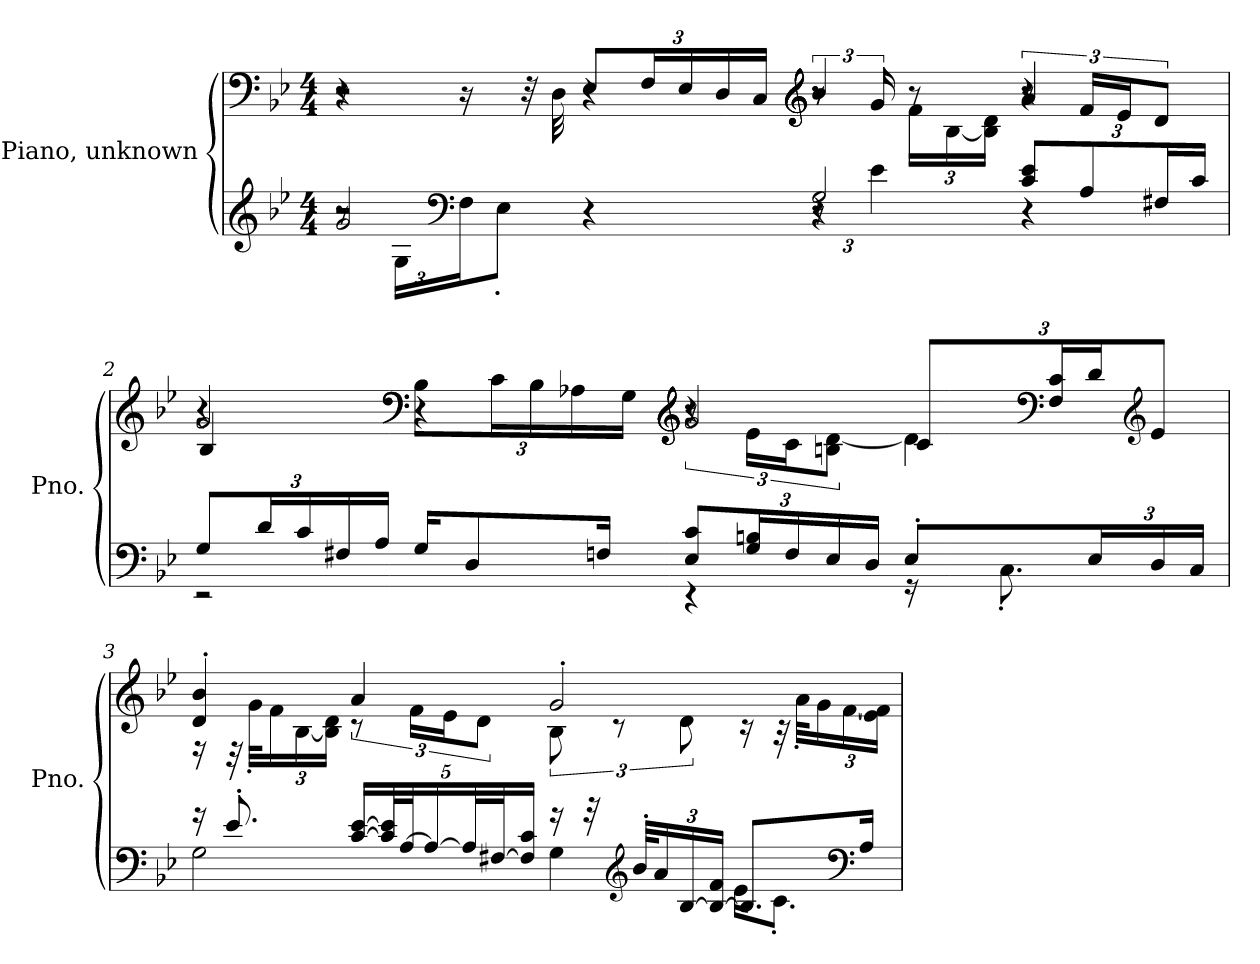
**kern	**kern
*part1	*part1
*staff2	*staff1
*I"Piano, unknown	*
*I'Pno.	*
*clefG2	*clefF4
*k[b-e-]	*k[b-e-]
*M4/4	*M4/4
*MM120	*MM120
=1	=1
*^	*^
*	*^	*	*^
2g/	12r	2r	2r	8r	4r
.	24G\LL	.	.	.	.
*clefF4	*	*	*	*	*
.	24F\J	.	.	16r	.
.	12E-'\J	.	.	.	.
.	.	.	.	32r	.
.	.	.	.	32D\	.
*	*	*	*	*	*Xbrackettup
.	4r	.	.	4r	12E-/L
.	.	.	.	.	24F/L
.	.	.	.	.	24E-/
.	.	.	.	.	24D/
.	.	.	.	.	24C/JJ
*	*	*	*clefG2	*	*
*	*	*	*	*	*brackettup
4r	12r	2G/	4b-/	8r	12r
.	6e-\	.	.	.	24g/
*	*	*	*	*Xbrackettup	*
.	.	.	.	24f\LL	8r
.	.	.	.	[24B-\	.
.	.	.	.	24B-\] 24d\JJ	.
*Xbrackettup	*	*	*	*	*brackettup
12c/ 12e-/L	4r	.	4a/	4r	12r
12A/	.	.	.	.	24f/LL
.	.	.	.	.	24e-/J
24F#X/L	.	.	.	.	12d/J
24c/JJ	.	.	.	.	.
*	*v	*v	*	*	*
!!LO:LB:g=z	!!	!!
=2	=2	=2	=2	=2
12G/L	2r	2g/	4r	4B-/
24d/L	.	.	.	.
24c/	.	.	.	.
24F#X/	.	.	.	.
24A/JJ	.	.	.	.
*	*	*clefF4	*	*
*	*	*	*Xbrackettup	*
16G/KL	.	.	12B-\L	4r
8D/	.	.	.	.
.	.	.	24c\L	.
.	.	.	24B-\	.
.	.	.	24A-X\	.
16Fn/Jk	.	.	.	.
.	.	.	24G\JJ	.
*	*	*clefG2	*	*
*	*	*	*brackettup	*
12E-/ 12c/L	4r	2g/	12r	4r
24G/ 24Bn/L	.	.	24e-\LL	.
24F/	.	.	24c\J	.
24E-/	.	.	12Bn\ [12d\J	.
24D/JJ	.	.	.	.
*	*	*	*	*Xbrackettup
8E-'/L	16r	.	4d\]	12c/L
.	8.C'\	.	.	.
*	*	*clefF4	*	*
.	.	.	.	24F/ 24c/L
24E-/L	.	.	.	24d/J
*	*	*clefG2	*	*
24D/	.	.	.	12e-/J
24C/JJ	.	.	.	.
*	*	*	*v	*v
!!LO:LB:g=z
=3	=3	=3	=3
16r	2G\	4d/' 4b-/'	16r
8.e-'/	.	.	32r
.	.	.	32g'\KLL
.	.	.	24f\
.	.	.	[24B-\
.	.	.	24B-\] 24d\JJ
*	*	*	*brackettup
[20c/ [20e-/LL	.	4a/	12r
40c/] 40e-/]L	.	.	.
[40A/J	.	.	.
.	.	.	24f\LL
20A/_	.	.	.
.	.	.	24e-\J
40A/L]	.	.	.
.	.	.	12d\J
[40F#X/J	.	.	.
20F#/] 20c/JJ	.	.	.
16r	4G\	2g'/	12B-\
32r	.	.	.
.	.	.	12r
*clefG2	*	*	*
32b-'/KLL	.	.	.
24a/	.	.	.
[24B-/	.	.	12d\
24B-/_ 24f/JJ	.	.	.
8.B-/L]	16e-\KL	.	16r
.	8.c'\J	.	32r
.	.	.	32a'\KLL
*	*	*	*Xbrackettup
.	.	.	24g\
.	.	.	[24f\
*clefF4	*	*	*
16A/Jk	.	.	.
.	.	.	24e-\ 24f\]JJ
*v	*v	*	*
*	*v	*v
=	=
*-	*-
